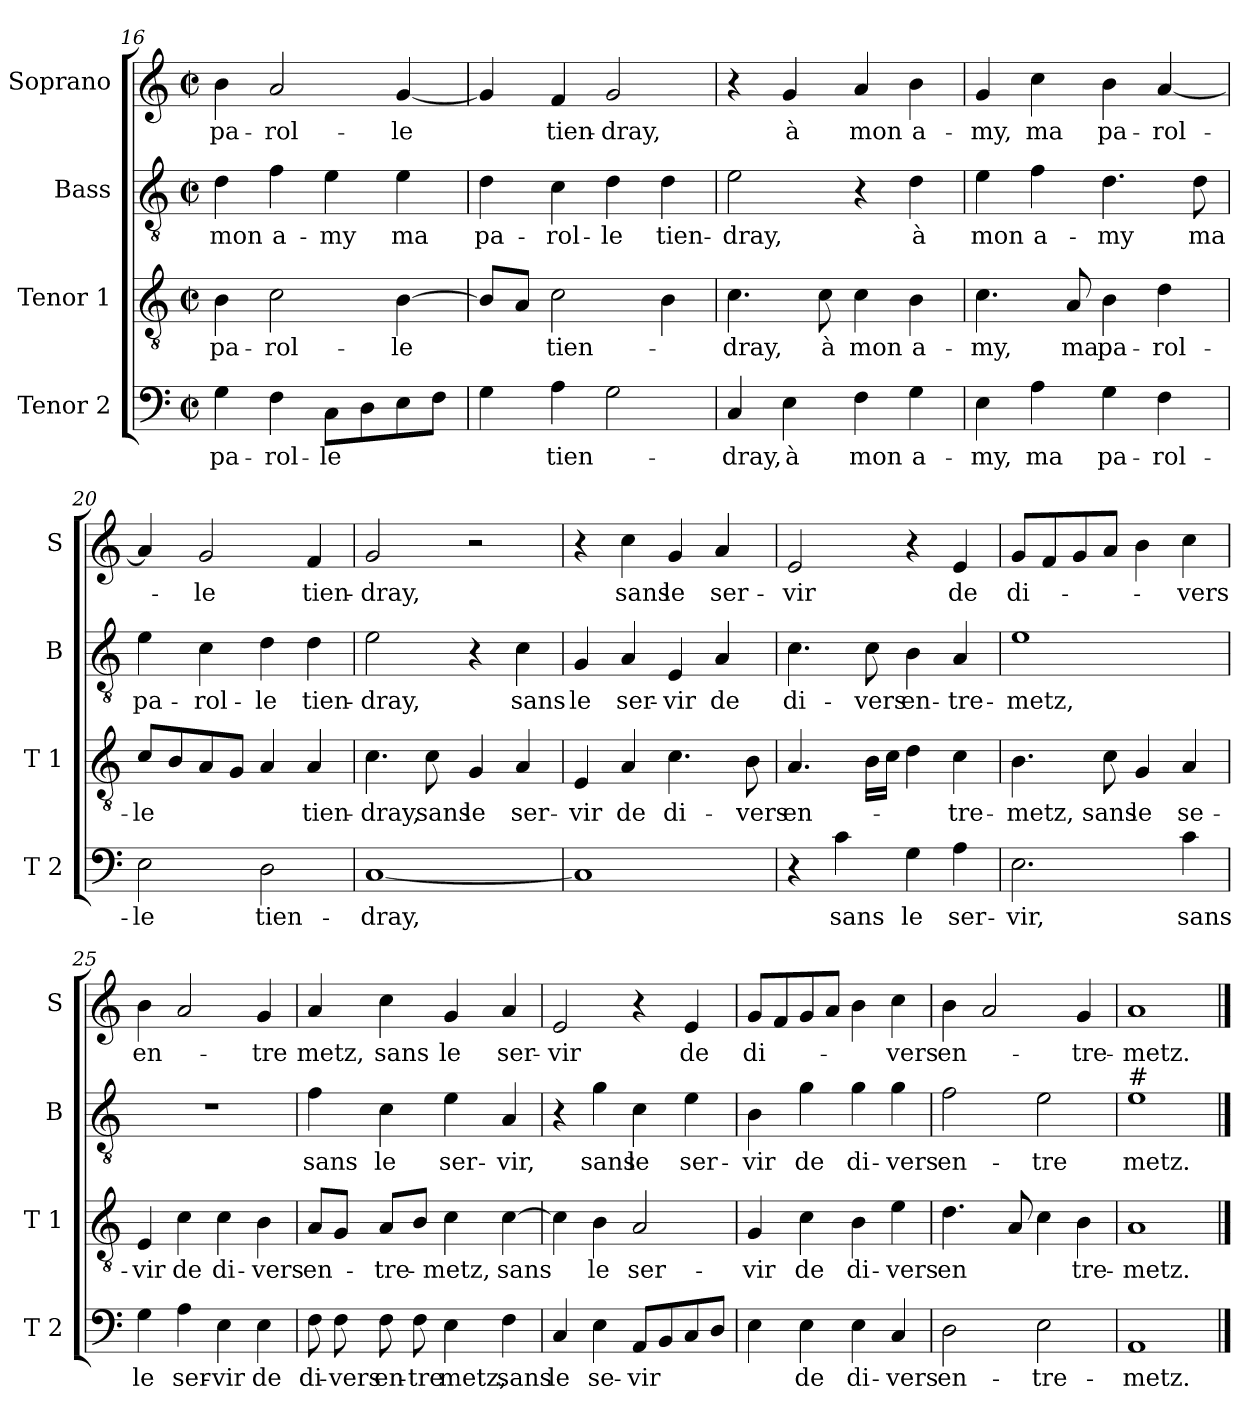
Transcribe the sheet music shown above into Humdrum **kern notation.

**kern	**text	**kern	**text	**kern	**text	**kern	**text
*part4	*part4	*part3	*part3	*part2	*part2	*part1	*part1
*staff4	*staff4	*staff3	*staff3	*staff2	*staff2	*staff1	*staff1
*I"Tenor 2	*	*I"Tenor 1	*	*I"Bass	*	*I"Soprano	*
*I'T 2	*	*I'T 1	*	*I'B	*	*I'S	*
*clefF4	*	*clefGv2	*	*clefGv2	*	*clefG2	*
*M2/2	*	*M2/2	*	*M2/2	*	*M2/2	*
*met(c|)	*	*met(c|)	*	*met(c|)	*	*met(c|)	*
=16	=16	=16	=16	=16	=16	=16	=16
!	!LO:LY:b	!	!LO:LY:b	!	!LO:LY:b	!	!LO:LY:b
4G\	pa-	4B\	pa-	4d\	mon	4b\	pa-
!	!LO:LY:b	!	!LO:LY:b	!	!LO:LY:b	!	!LO:LY:b
4F\	-rol-	2c\	-rol-	4f\	a-	2a/	-rol-
!	!LO:LY:b	!	!	!	!LO:LY:b	!	!
8CL	-le	.	.	4e\	-my	.	.
8D	.	.	.	.	.	.	.
!	!	!	!LO:LY:b	!	!LO:LY:b	!	!LO:LY:b
8E	.	[4B\	-le	4e\	ma	[4g/	-le
8FJ	.	.	.	.	.	.	.
=17	=17	=17	=17	=17	=17	=17	=17
!	!	!	!	!	!LO:LY:b	!	!
4G\	.	8BL]	.	4d\	pa-	4g/]	.
.	.	8AJ	.	.	.	.	.
!	!LO:LY:b	!	!LO:LY:b	!	!LO:LY:b	!	!LO:LY:b
4A\	tien-	2c\	tien-	4c\	-rol-	4f/	tien-
!	!	!	!	!	!LO:LY:b	!	!LO:LY:b
2G\	.	.	.	4d\	-le	2g/	-dray,
!	!	!	!	!	!LO:LY:b	!	!
.	.	4B\	.	4d\	tien-	.	.
=18	=18	=18	=18	=18	=18	=18	=18
!	!LO:LY:b	!	!LO:LY:b	!	!LO:LY:b	!	!
4C/	-dray,	4.c\	-dray,	2e\	-dray,	4r	.
!	!LO:LY:b	!	!	!	!	!	!LO:LY:b
4E\	à	.	.	.	.	4g/	à
!	!	!	!LO:LY:b	!	!	!	!
.	.	8c\	à	.	.	.	.
!	!LO:LY:b	!	!LO:LY:b	!	!	!	!LO:LY:b
4F\	mon	4c\	mon	4r	.	4a/	mon
!	!LO:LY:b	!	!LO:LY:b	!	!LO:LY:b	!	!LO:LY:b
4G\	a-	4B\	a-	4d\	à	4b\	a-
!!LO:LB:g=z
=19	=19	=19	=19	=19	=19	=19	=19
!	!LO:LY:b	!	!LO:LY:b	!	!LO:LY:b	!	!LO:LY:b
4E\	-my,	4.c\	-my,	4e\	mon	4g/	-my,
!	!LO:LY:b	!	!	!	!LO:LY:b	!	!LO:LY:b
4A\	ma	.	.	4f\	a-	4cc\	ma
!	!	!	!LO:LY:b	!	!	!	!
.	.	8A/	ma	.	.	.	.
!	!LO:LY:b	!	!LO:LY:b	!	!LO:LY:b	!	!LO:LY:b
4G\	pa-	4B\	pa-	4.d\	-my	4b\	pa-
!	!LO:LY:b	!	!LO:LY:b	!	!	!	!LO:LY:b
4F\	-rol-	4d\	-rol-	.	.	[4a/	-rol-
!	!	!	!	!	!LO:LY:b	!	!
.	.	.	.	8d\	ma	.	.
=20	=20	=20	=20	=20	=20	=20	=20
!	!LO:LY:b	!	!LO:LY:b	!	!LO:LY:b	!	!
2E\	-le	8cL	-le	4e\	pa-	4a/]	.
.	.	8B	.	.	.	.	.
!	!	!	!	!	!LO:LY:b	!	!LO:LY:b
.	.	8A	.	4c\	-rol-	2g/	-le
.	.	8GJ	.	.	.	.	.
!	!LO:LY:b	!	!	!	!LO:LY:b	!	!
2D\	tien-	4A/	.	4d\	-le	.	.
!	!	!	!LO:LY:b	!	!LO:LY:b	!	!LO:LY:b
.	.	4A/	tien-	4d\	tien-	4f/	tien-
=21	=21	=21	=21	=21	=21	=21	=21
!	!LO:LY:b	!	!LO:LY:b	!	!LO:LY:b	!	!LO:LY:b
[1C	-dray,	4.c\	-dray,	2e\	-dray,	2g/	-dray,
!	!	!	!LO:LY:b	!	!	!	!
.	.	8c\	sans	.	.	.	.
!	!	!	!LO:LY:b	!	!	!	!
.	.	4G/	le	4r	.	2r	.
!	!	!	!LO:LY:b	!	!LO:LY:b	!	!
.	.	4A/	ser-	4c\	sans	.	.
=22	=22	=22	=22	=22	=22	=22	=22
!	!	!	!LO:LY:b	!	!LO:LY:b	!	!
1C]	.	4E/	-vir	4G/	le	4r	.
!	!	!	!LO:LY:b	!	!LO:LY:b	!	!LO:LY:b
.	.	4A/	de	4A/	ser-	4cc\	sans
!	!	!	!LO:LY:b	!	!LO:LY:b	!	!LO:LY:b
.	.	4.c\	di-	4E/	-vir	4g/	le
!	!	!	!	!	!LO:LY:b	!	!LO:LY:b
.	.	.	.	4A/	de	4a/	ser-
!	!	!	!LO:LY:b	!	!	!	!
.	.	8B\	-vers	.	.	.	.
!!LO:PB:g=z
=23	=23	=23	=23	=23	=23	=23	=23
!	!	!	!LO:LY:b	!	!LO:LY:b	!	!LO:LY:b
4r	.	4.A/	en-	4.c\	di-	2e/	-vir
!	!LO:LY:b	!	!	!	!	!	!
4c\	sans	.	.	.	.	.	.
!	!	!	!	!	!LO:LY:b	!	!
.	.	16BLL	.	8c\	-vers	.	.
.	.	16cJJ	.	.	.	.	.
!	!LO:LY:b	!	!	!	!LO:LY:b	!	!
4G\	le	4d\	.	4B\	en-	4r	.
!	!LO:LY:b	!	!LO:LY:b	!	!LO:LY:b	!	!LO:LY:b
4A\	ser-	4c\	-tre-	4A/	-tre-	4e/	de
=24	=24	=24	=24	=24	=24	=24	=24
!	!LO:LY:b	!	!LO:LY:b	!	!LO:LY:b	!	!LO:LY:b
2.E\	-vir,	4.B\	-metz,	1e	-metz,	8gL	di-
.	.	.	.	.	.	8f	.
.	.	.	.	.	.	8g	.
!	!	!	!LO:LY:b	!	!	!	!
.	.	8c\	sans	.	.	8aJ	.
!	!	!	!LO:LY:b	!	!	!	!
.	.	4G/	le	.	.	4b\	.
!	!LO:LY:b	!	!LO:LY:b	!	!	!	!LO:LY:b
4c\	sans	4A/	se-	.	.	4cc\	-vers
=25	=25	=25	=25	=25	=25	=25	=25
!	!LO:LY:b	!	!LO:LY:b	!	!	!	!LO:LY:b
4G\	le	4E/	-vir	1r	.	4b\	en-
!	!LO:LY:b	!	!LO:LY:b	!	!	!	!
4A\	ser-	4c\	de	.	.	2a/	.
!	!LO:LY:b	!	!LO:LY:b	!	!	!	!
4E\	-vir	4c\	di-	.	.	.	.
!	!LO:LY:b	!	!LO:LY:b	!	!	!	!LO:LY:b
4E\	de	4B\	-vers	.	.	4g/	-tre
=26	=26	=26	=26	=26	=26	=26	=26
!	!LO:LY:b	!	!LO:LY:b	!	!LO:LY:b	!	!LO:LY:b
8F\	di-	8AL	en-	4f\	sans	4a/	metz,
!	!LO:LY:b	!	!	!	!	!	!
8F\	-vers	8GJ	.	.	.	.	.
!	!LO:LY:b	!	!LO:LY:b	!	!LO:LY:b	!	!LO:LY:b
8F\	en-	8AL	-tre-	4c\	le	4cc\	sans
!	!LO:LY:b	!	!	!	!	!	!
8F\	-tre	8BJ	.	.	.	.	.
!	!LO:LY:b	!	!LO:LY:b	!	!LO:LY:b	!	!LO:LY:b
4E\	metz,	4c\	-metz,	4e\	ser-	4g/	le
!	!LO:LY:b	!	!LO:LY:b	!	!LO:LY:b	!	!LO:LY:b
4F\	sans	[4c\	sans	4A/	-vir,	4a/	ser-
!!LO:LB:g=z
=27	=27	=27	=27	=27	=27	=27	=27
!	!LO:LY:b	!	!	!	!	!	!LO:LY:b
4C/	le	4c\]	.	4r	.	2e/	-vir
!	!LO:LY:b	!	!LO:LY:b	!	!LO:LY:b	!	!
4E\	se-	4B\	le	4g\	sans	.	.
!	!LO:LY:b	!	!LO:LY:b	!	!LO:LY:b	!	!
8AAL	-vir	2A/	ser-	4c\	le	4r	.
8BB	.	.	.	.	.	.	.
!	!	!	!	!	!LO:LY:b	!	!LO:LY:b
8C	.	.	.	4e\	ser-	4e/	de
8DJ	.	.	.	.	.	.	.
=28	=28	=28	=28	=28	=28	=28	=28
!	!	!	!LO:LY:b	!	!LO:LY:b	!	!LO:LY:b
4E\	.	4G/	-vir	4B\	-vir	8gL	di-
.	.	.	.	.	.	8f	.
!	!LO:LY:b	!	!LO:LY:b	!	!LO:LY:b	!	!
4E\	de	4c\	de	4g\	de	8g	.
.	.	.	.	.	.	8aJ	.
!	!LO:LY:b	!	!LO:LY:b	!	!LO:LY:b	!	!
4E\	di-	4B\	di-	4g\	di-	4b\	.
!	!LO:LY:b	!	!LO:LY:b	!	!LO:LY:b	!	!LO:LY:b
4C/	-vers	4e\	-vers	4g\	-vers	4cc\	-vers
=29	=29	=29	=29	=29	=29	=29	=29
!	!LO:LY:b	!	!LO:LY:b	!	!LO:LY:b	!	!LO:LY:b
2D\	en-	4.d\	en	2f\	en-	4b\	en-
.	.	.	.	.	.	2a/	.
.	.	8A/	.	.	.	.	.
!	!LO:LY:b	!	!	!	!LO:LY:b	!	!
2E\	-tre-	4c\	.	2e\	-tre	.	.
!	!	!	!LO:LY:b	!	!	!	!LO:LY:b
.	.	4B\	tre-	.	.	4g/	-tre-
=30	=30	=30	=30	=30	=30	=30	=30
!	!	!	!	!LO:TX:a:t=#	!	!	!
!	!LO:LY:b	!	!LO:LY:b	!	!LO:LY:b	!	!LO:LY:b
1AA	-metz.	1A	-metz.	1e	metz.	1a	-metz.
==	==	==	==	==	==	==	==
*-	*-	*-	*-	*-	*-	*-	*-
